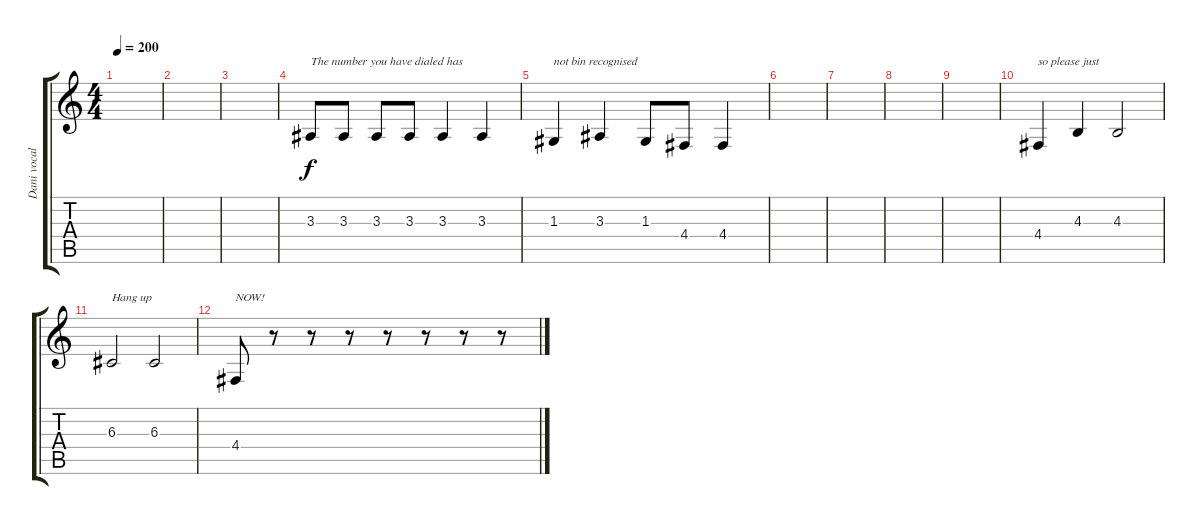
\track ("Dani vocals" "Dani vocal") {instrument tenorsax}
\staff {score tabs}
\tuning (E4 B3 G3 D3 A2 E2) {hide}
\ts (4 4)
\tempo 200
\clef g2
\ks c
|
|
|
3.3.8{txt "The number you have dialed has"} 3.3.8 3.3.8 3.3.8 3.3.4 3.3.4 |
1.3.4{txt "not bin recognised"} 3.3.4 1.3.8 4.4.8 4.4.4 |
|
|
|
|
4.4.4{txt "so please just"} 4.3.4 4.3.2 |
6.3.2{txt "Hang up"} 6.3.2 |
4.4.8{txt "NOW!"} r.8 r.8 r.8 r.8 r.8 r.8 r.8
